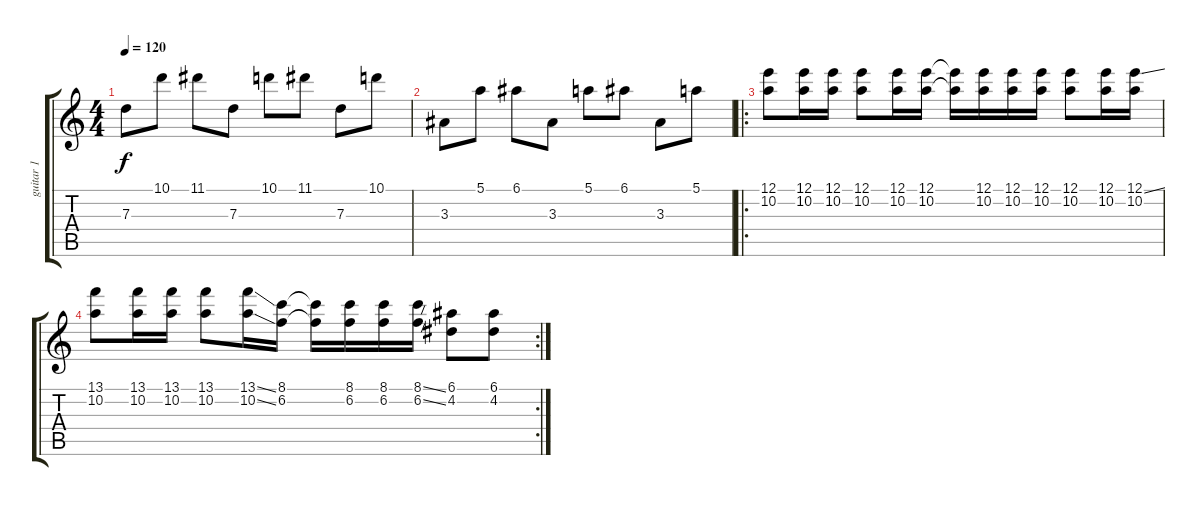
\track ("guitar 1" "guitar 1") {instrument distortionguitar}
\staff {score tabs}
\tuning (E4 B3 G3 D3 A2 D2) {hide}
\ts (4 4)
\tempo 120
\clef g2
\ks c
7.3.8{dy f} 10.1.8 11.1.8 7.3.8 10.1.8 11.1.8 7.3.8 10.1.8 |
3.3.8 5.1.8 6.1.8 3.3.8 5.1.8 6.1.8 3.3.8 5.1.8 |
\ro
(12.1 10.2).8{volume 13} (12.1 10.2).16 (12.1 10.2).16 (12.1 10.2).8 (12.1 10.2).16 (12.1 10.2).16 (12.1{t} 10.2{t}).16 (12.1 10.2).16 (12.1 10.2).16 (12.1 10.2).16 (12.1 10.2).8 (12.1 10.2).16 (12.1{ss} 10.2).16 |
\rc 2
(13.1 10.2).8 (13.1 10.2).16 (13.1 10.2).16 (13.1 10.2).8 (13.1{ss} 10.2{ss}).16 (8.1 6.2).16 (8.1{t} 6.2{t}).16 (8.1 6.2).16 (8.1 6.2).16 (8.1{ss} 6.2{ss}).16 (6.1 4.2).8 (6.1 4.2).8
